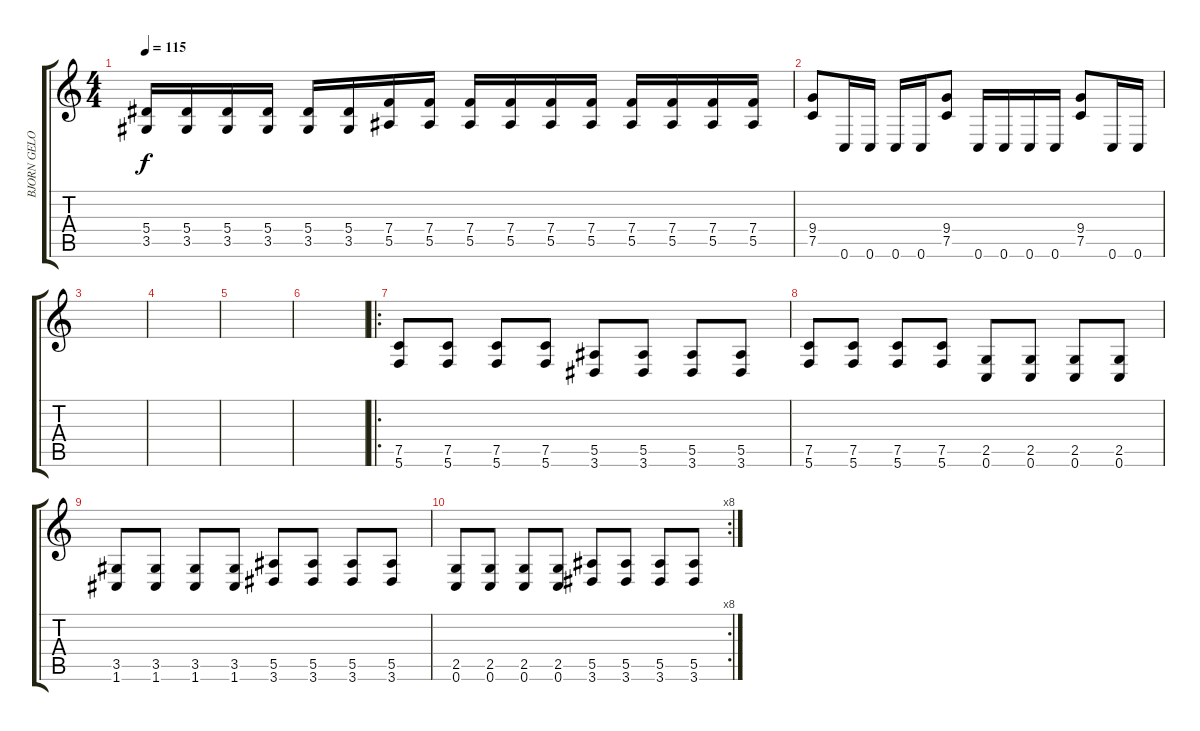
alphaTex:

\track ("BJORN GELOTTE" "BJORN GELO") {instrument distortionguitar}
\staff {score tabs}
\tuning (C4 G3 Eb3 Bb2 F2 C2) {hide}
\ts (4 4)
\tempo 115
\clef g2
\ks c
(5.4 3.5).16{dy f} (5.4 3.5).16 (5.4 3.5).16 (5.4 3.5).16 (5.4 3.5).16 (5.4 3.5).16 (7.4 5.5).16 (7.4 5.5).16 (7.4 5.5).16 (7.4 5.5).16 (7.4 5.5).16 (7.4 5.5).16 (7.4 5.5).16 (7.4 5.5).16 (7.4 5.5).16 (7.4 5.5).16 |
(9.4 7.5).8 0.6.16 0.6.16 0.6.16 0.6.16 (9.4 7.5).8 0.6.16 0.6.16 0.6.16 0.6.16 (9.4 7.5).8 0.6.16 0.6.16 |
|
|
|
|
\ro
(7.5 5.6).8 (7.5 5.6).8 (7.5 5.6).8 (7.5 5.6).8 (5.5 3.6).8 (5.5 3.6).8 (5.5 3.6).8 (5.5 3.6).8 |
(7.5 5.6).8 (7.5 5.6).8 (7.5 5.6).8 (7.5 5.6).8 (2.5 0.6).8 (2.5 0.6).8 (2.5 0.6).8 (2.5 0.6).8 |
(3.5 1.6).8 (3.5 1.6).8 (3.5 1.6).8 (3.5 1.6).8 (5.5 3.6).8 (5.5 3.6).8 (5.5 3.6).8 (5.5 3.6).8 |
\rc 8
(2.5 0.6).8 (2.5 0.6).8 (2.5 0.6).8 (2.5 0.6).8 (5.5 3.6).8 (5.5 3.6).8 (5.5 3.6).8 (5.5 3.6).8
